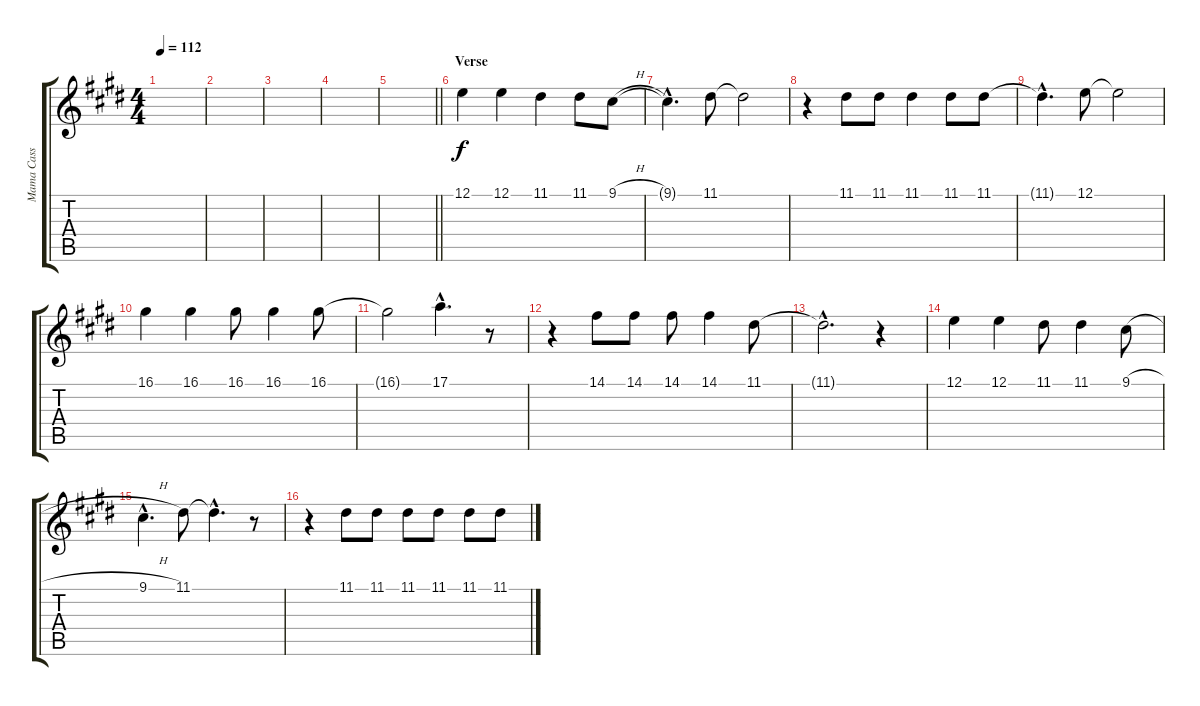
\track ("Mama Cass" "Mama Cass") {instrument piccolo}
\staff {score tabs}
\tuning (E4 B3 G3 D3 A2 E2) {hide}
\ts (4 4)
\tempo 112
\clef g2
\ks e
|
|
|
|
\barLineRight lightlight
|
\section ("" "Verse")
12.1.4 12.1.4 11.1.4 11.1.8 9.1{h}.8 |
9.1{hac t}.4{d} 11.1.8 11.1{t}.2 |
r.4 11.1.8 11.1.8 11.1.4 11.1.8 11.1.8 |
11.1{hac t}.4{d} 12.1.8 12.1{t}.2 |
16.1.4 16.1.4 16.1.8 16.1.4 16.1.8 |
16.1{t}.2 17.1{hac}.4{d} r.8 |
r.4 14.1.8 14.1.8 14.1.8 14.1.4 11.1.8 |
11.1{hac t}.2{d} r.4 |
12.1.4 12.1.4 11.1.8 11.1.4 9.1{h}.8 |
9.1{h hac}.4{d} 11.1.8 11.1{hac t}.4{d} r.8 |
r.4 11.1.8 11.1.8 11.1.8 11.1.8 11.1.8 11.1.8
